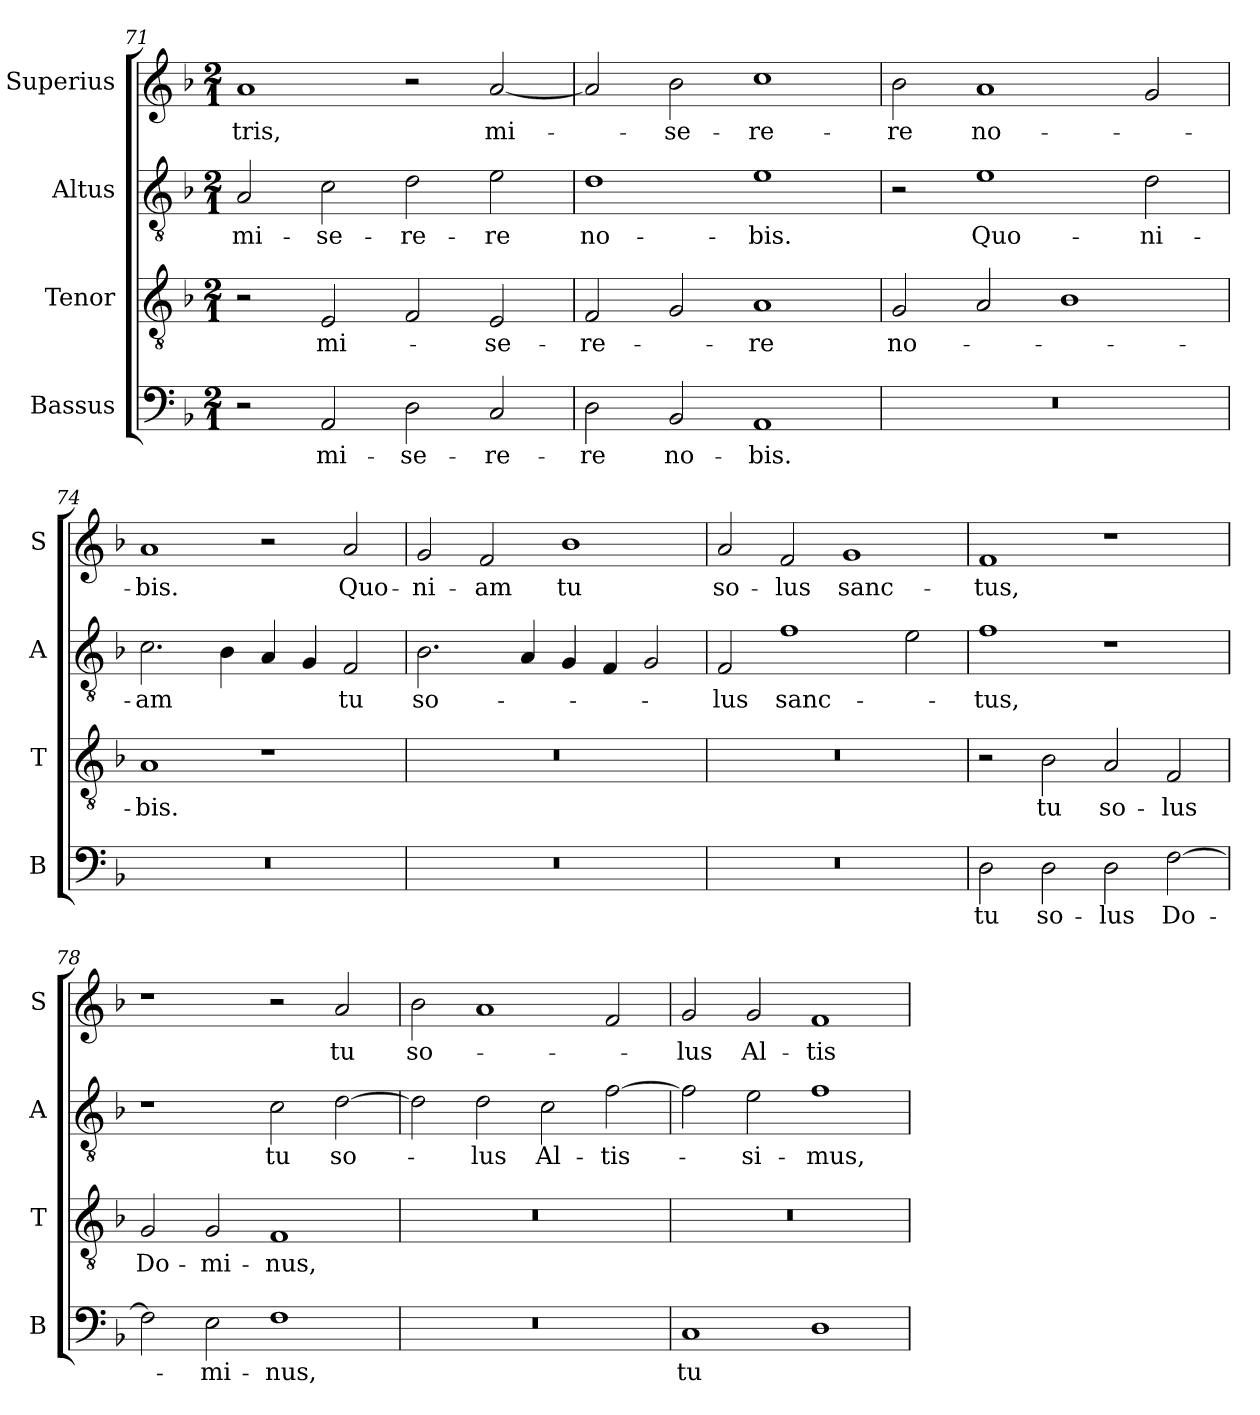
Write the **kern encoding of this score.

**kern	**text	**kern	**text	**kern	**text	**kern	**text
*part4	*part4	*part3	*part3	*part2	*part2	*part1	*part1
*staff4	*staff4	*staff3	*staff3	*staff2	*staff2	*staff1	*staff1
*I"Bassus	*	*I"Tenor	*	*I"Altus	*	*I"Superius	*
*I'B	*	*I'T	*	*I'A	*	*I'S	*
*clefF4	*	*clefGv2	*	*clefGv2	*	*clefG2	*
*k[b-]	*	*k[b-]	*	*k[b-]	*	*k[b-]	*
*M2/1	*	*M2/1	*	*M2/1	*	*M2/1	*
=71	=71	=71	=71	=71	=71	=71	=71
2r	.	2r	.	2A/	mi-	1a	-tris,
2AA/	mi-	2E/	mi-	2c\	-se-	.	.
2D\	-se-	2F/	.	2d\	-re-	2r	.
2C/	-re-	2E/	-se-	2e\	-re	[2a/	mi-
=72	=72	=72	=72	=72	=72	=72	=72
2D\	-re	2F/	-re-	1d	no-	2a/]	.
2BB-/	no-	2G/	.	.	.	2b-\	-se-
1AA	-bis.	1A	-re	1e	-bis.	1cc	-re-
=73	=73	=73	=73	=73	=73	=73	=73
0r	.	2G/	no-	2r	.	2b-\	-re
.	.	2A/	.	1e	Quo-	1a	no-
.	.	1B-	.	.	.	.	.
.	.	.	.	2d\	-ni-	2g/	.
=74	=74	=74	=74	=74	=74	=74	=74
0r	.	1A	-bis.	2.c\	-am	1a	-bis.
.	.	.	.	4B-\	.	.	.
.	.	1r	.	4A/	.	2r	.
.	.	.	.	4G/	.	.	.
.	.	.	.	2F/	tu	2a/	Quo-
=75	=75	=75	=75	=75	=75	=75	=75
0r	.	0r	.	2.B-\	so-	2g/	-ni-
.	.	.	.	.	.	2f/	-am
.	.	.	.	4A/	.	.	.
.	.	.	.	4G/	.	1b-	tu
.	.	.	.	4F/	.	.	.
.	.	.	.	2G/	.	.	.
=76	=76	=76	=76	=76	=76	=76	=76
0r	.	0r	.	2F/	-lus	2a/	so-
.	.	.	.	1f	sanc-	2f/	-lus
.	.	.	.	.	.	1g	sanc-
.	.	.	.	2e\	.	.	.
=77	=77	=77	=77	=77	=77	=77	=77
2D\	tu	2r	.	1f	-tus,	1f	-tus,
2D\	so-	2B-\	tu	.	.	.	.
2D\	-lus	2A/	so-	1r	.	1r	.
[2F\	Do-	2F/	-lus	.	.	.	.
=78	=78	=78	=78	=78	=78	=78	=78
2F\]	.	2G/	Do-	1r	.	1r	.
2E\	-mi-	2G/	-mi-	.	.	.	.
1F	-nus,	1F	-nus,	2c\	tu	2r	.
.	.	.	.	[2d\	so-	2a/	tu
=79	=79	=79	=79	=79	=79	=79	=79
0r	.	0r	.	2d\]	.	2b-\	so-
.	.	.	.	2d\	-lus	1a	.
.	.	.	.	2c\	Al-	.	.
.	.	.	.	[2f\	-tis-	2f/	.
=80	=80	=80	=80	=80	=80	=80	=80
1C	tu	0r	.	2f\]	.	2g/	-lus
.	.	.	.	2e\	-si-	2g/	Al-
1D	.	.	.	1f	-mus,	1f	-tis-
=	=	=	=	=	=	=	=
*-	*-	*-	*-	*-	*-	*-	*-
